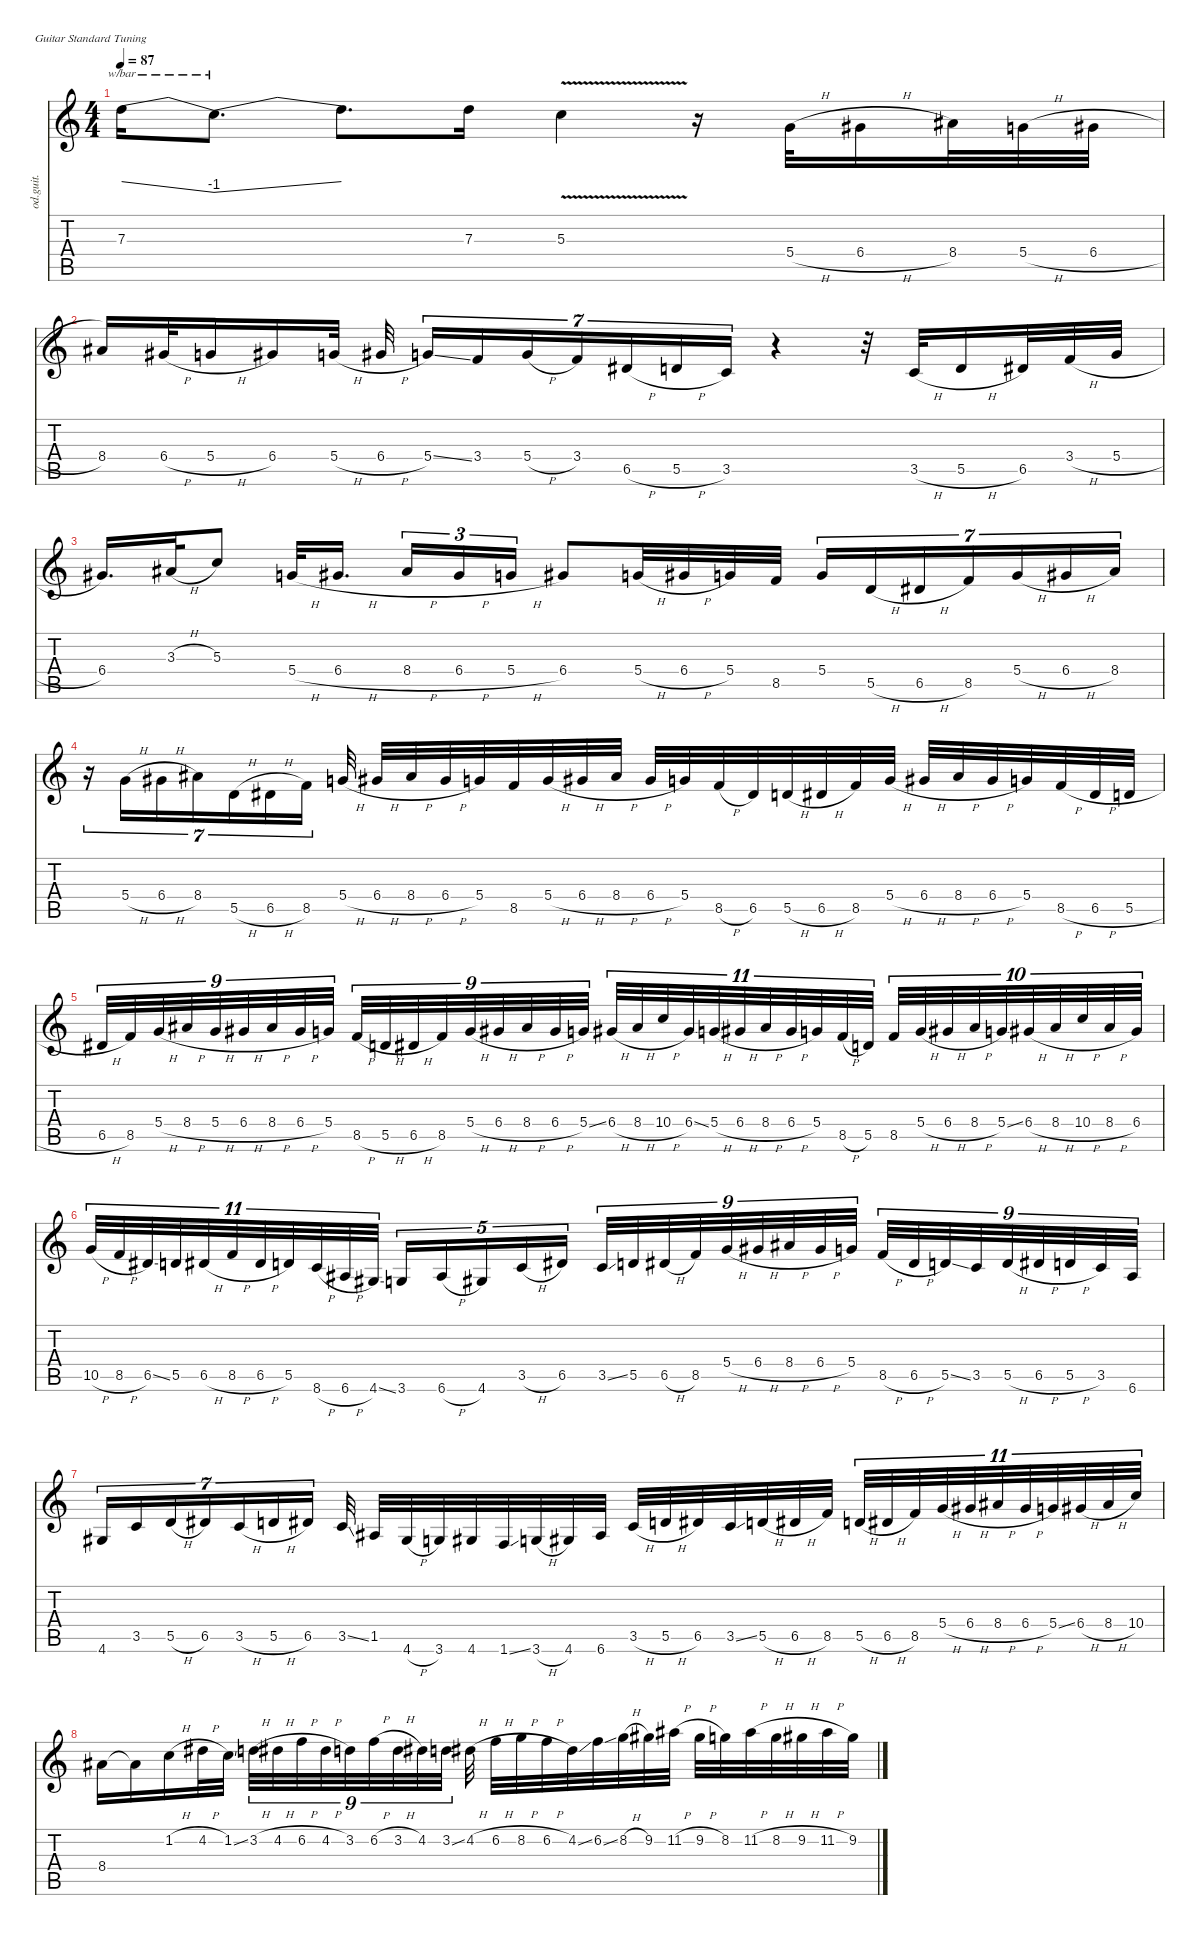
\defaultSystemsLayout 4
\hideDynamics
\bracketExtendMode nobrackets
\otherSystemsTrackNameOrientation horizontal
\track ("Lead Guitar 3" "od.guit.") {instrument overdrivenguitar}
\staff {score tabs}
\tuning (E4 B3 G3 D3 A2 E2)
\ts (4 4)
\tempo 87
\clef g2
\ks c
7.3{t}.16{tbe (dive default 0 0 60 -4) dy f beam Down} 7.3{t}.8{d tbe (dive default 0 -4 60 0) beam Down} 7.3{t}.8{d beam Down} 7.3.16{beam Down} 5.3{v}.4{beam Down} r.16{beam Down} 5.4{h}.32{beam Up} 6.4{h acc #}.16{beam Up} 8.4{acc #}.32{beam Up} 5.4{h}.32{beam Up} 6.4{h acc #}.32{beam Up} |
8.4{acc #}.16{beam Up} 6.4{h acc #}.32{beam Up} 5.4{h}.16{beam Up} 6.4{acc #}.16{beam Up} 5.4{h}.32{beam Up} 6.4{h acc #}.32{beam Up} 5.4{ss}.16{tu (7 4) beam Up} 3.4.16{tu (7 4) beam Up} 5.4{h}.16{tu (7 4) beam Up} 3.4.16{tu (7 4) beam Up} 6.5{h acc #}.16{tu (7 4) beam Up} 5.5{h}.16{tu (7 4) beam Up} 3.5.16{tu (7 4) beam Up} r.4{beam Up} r.32{beam Up} 3.5{h}.32{beam Up} 5.5{h}.16{beam Up} 6.5{acc #}.32{beam Up} 3.4{h}.32{beam Up} 5.4{h}.32{beam Up} |
6.4{acc #}.16{d beam Up} 3.3{h acc #}.32{beam Up} 5.3.8{beam Up} 5.4{h}.32{beam Up} 6.4{h acc #}.16{d beam Up} 8.4{h acc #}.16{tu (3 2) beam Up} 6.4{h acc #}.16{tu (3 2) beam Up} 5.4{h}.16{tu (3 2) beam Up} 6.4{acc #}.8{beam Up} 5.4{h}.32{beam Up} 6.4{h acc #}.32{beam Up} 5.4.32{beam Up} 8.5.32{beam Up} 5.4.16{tu (7 4) beam Up} 5.5{h}.16{tu (7 4) beam Up} 6.5{h acc #}.16{tu (7 4) beam Up} 8.5.16{tu (7 4) beam Up} 5.4{h}.16{tu (7 4) beam Up} 6.4{h acc #}.16{tu (7 4) beam Up} 8.4{acc #}.16{tu (7 4) beam Up} |
r.16{tu (7 4) beam Down} 5.4{h}.16{tu (7 4) beam Up} 6.4{h acc #}.16{tu (7 4) beam Up} 8.4{acc #}.16{tu (7 4) beam Up} 5.5{h}.16{tu (7 4) beam Up} 6.5{h acc #}.16{tu (7 4) beam Up} 8.5.16{tu (7 4) beam Up} 5.4{h}.32{beam Up} 6.4{h acc #}.32{beam Up} 8.4{h acc #}.32{beam Up} 6.4{h acc #}.32{beam Up} 5.4.32{beam Up} 8.5.32{beam Up} 5.4{h}.32{beam Up} 6.4{h acc #}.32{beam Up} 8.4{h acc #}.32{beam Up} 6.4{h acc #}.32{beam Up} 5.4.32{beam Up} 8.5{h}.32{beam Up} 6.5{acc #}.32{beam Up} 5.5{h}.32{beam Up} 6.5{h acc #}.32{beam Up} 8.5.32{beam Up} 5.4{h}.32{beam Up} 6.4{h acc #}.32{beam Up} 8.4{h acc #}.32{beam Up} 6.4{h acc #}.32{beam Up} 5.4.32{beam Up} 8.5{h}.32{beam Up} 6.5{h acc #}.32{beam Up} 5.5{h}.32{beam Up} |
6.5{h acc #}.32{tu (9 8) beam Up} 8.5.32{tu (9 8) beam Up} 5.4{h}.32{tu (9 8) beam Up} 8.4{h acc #}.32{tu (9 8) beam Up} 5.4{h}.32{tu (9 8) beam Up} 6.4{h acc #}.32{tu (9 8) beam Up} 8.4{h acc #}.32{tu (9 8) beam Up} 6.4{h acc #}.32{tu (9 8) beam Up} 5.4.32{tu (9 8) beam Up} 8.5{h}.32{tu (9 8) beam Up} 5.5{h}.32{tu (9 8) beam Up} 6.5{h acc #}.32{tu (9 8) beam Up} 8.5.32{tu (9 8) beam Up} 5.4{h}.32{tu (9 8) beam Up} 6.4{h acc #}.32{tu (9 8) beam Up} 8.4{h acc #}.32{tu (9 8) beam Up} 6.4{h acc #}.32{tu (9 8) beam Up} 5.4{ss}.32{tu (9 8) beam Up} 6.4{h acc #}.32{tu (11 8) beam Up} 8.4{h acc #}.32{tu (11 8) beam Up} 10.4{h}.32{tu (11 8) beam Up} 6.4{ss acc #}.32{tu (11 8) beam Up} 5.4{h}.32{tu (11 8) beam Up} 6.4{h acc #}.32{tu (11 8) beam Up} 8.4{h acc #}.32{tu (11 8) beam Up} 6.4{h acc #}.32{tu (11 8) beam Up} 5.4.32{tu (11 8) beam Up} 8.5{h}.32{tu (11 8) beam Up} 5.5.32{tu (11 8) beam Up} 8.5.32{tu (10 8) beam Up} 5.4{h}.32{tu (10 8) beam Up} 6.4{h acc #}.32{tu (10 8) beam Up} 8.4{h acc #}.32{tu (10 8) beam Up} 5.4{ss}.32{tu (10 8) beam Up} 6.4{h acc #}.32{tu (10 8) beam Up} 8.4{h acc #}.32{tu (10 8) beam Up} 10.4{h}.32{tu (10 8) beam Up} 8.4{h acc #}.32{tu (10 8) beam Up} 6.4{acc #}.32{tu (10 8) beam Up} |
10.5{h}.32{tu (11 8) beam Up} 8.5{h}.32{tu (11 8) beam Up} 6.5{ss acc #}.32{tu (11 8) beam Up} 5.5.32{tu (11 8) beam Up} 6.5{h acc #}.32{tu (11 8) beam Up} 8.5{h}.32{tu (11 8) beam Up} 6.5{h acc #}.32{tu (11 8) beam Up} 5.5.32{tu (11 8) beam Up} 8.6{h}.32{tu (11 8) beam Up} 6.6{h acc #}.32{tu (11 8) beam Up} 4.6{ss acc #}.32{tu (11 8) beam Up} 3.6.16{tu (5 4) beam Up} 6.6{h acc #}.16{tu (5 4) beam Up} 4.6{acc #}.16{tu (5 4) beam Up} 3.5{h}.16{tu (5 4) beam Up} 6.5{acc #}.16{tu (5 4) beam Up} 3.5{ss}.32{tu (9 8) beam Up} 5.5.32{tu (9 8) beam Up} 6.5{h acc #}.32{tu (9 8) beam Up} 8.5.32{tu (9 8) beam Up} 5.4{h}.32{tu (9 8) beam Up} 6.4{h acc #}.32{tu (9 8) beam Up} 8.4{h acc #}.32{tu (9 8) beam Up} 6.4{h acc #}.32{tu (9 8) beam Up} 5.4.32{tu (9 8) beam Up} 8.5{h}.32{tu (9 8) beam Up} 6.5{h acc #}.32{tu (9 8) beam Up} 5.5{ss}.32{tu (9 8) beam Up} 3.5.32{tu (9 8) beam Up} 5.5{h}.32{tu (9 8) beam Up} 6.5{h acc #}.32{tu (9 8) beam Up} 5.5{h}.32{tu (9 8) beam Up} 3.5.32{tu (9 8) beam Up} 6.6{acc #}.32{tu (9 8) beam Up} |
4.6{acc #}.16{tu (7 4) beam Up} 3.5.16{tu (7 4) beam Up} 5.5{h}.16{tu (7 4) beam Up} 6.5{acc #}.16{tu (7 4) beam Up} 3.5{h}.16{tu (7 4) beam Up} 5.5{h}.16{tu (7 4) beam Up} 6.5{acc #}.16{tu (7 4) beam Up} 3.5{ss}.32{beam Up} 1.5{acc #}.32{beam Up} 4.6{h acc #}.32{beam Up} 3.6.32{beam Up} 4.6{acc #}.32{beam Up} 1.6{ss}.32{beam Up} 3.6{h}.32{beam Up} 4.6{acc #}.32{beam Up} 6.6{acc #}.32{beam Up} 3.5{h}.32{beam Up} 5.5{h}.32{beam Up} 6.5{acc #}.32{beam Up} 3.5{ss}.32{beam Up} 5.5{h}.32{beam Up} 6.5{h acc #}.32{beam Up} 8.5.32{beam Up} 5.5{h}.32{tu (11 8) beam Up} 6.5{h acc #}.32{tu (11 8) beam Up} 8.5.32{tu (11 8) beam Up} 5.4{h}.32{tu (11 8) beam Up} 6.4{h acc #}.32{tu (11 8) beam Up} 8.4{h acc #}.32{tu (11 8) beam Up} 6.4{h acc #}.32{tu (11 8) beam Up} 5.4{ss}.32{tu (11 8) beam Up} 6.4{h acc #}.32{tu (11 8) beam Up} 8.4{h acc #}.32{tu (11 8) beam Up} 10.4.32{tu (11 8) beam Up} |
8.4{acc #}.16{beam Down} 8.4{t acc #}.16{beam Down} 1.2{h}.16{beam Down} 4.2{h acc #}.32{beam Down} 1.2{ss}.32{beam Down} 3.2{h}.32{tu (9 8) beam Down} 4.2{h acc #}.32{tu (9 8) beam Down} 6.2{h}.32{tu (9 8) beam Down} 4.2{h acc #}.32{tu (9 8) beam Down} 3.2.32{tu (9 8) beam Down} 6.2{h}.32{tu (9 8) beam Down} 3.2{h}.32{tu (9 8) beam Down} 4.2{acc #}.32{tu (9 8) beam Down} 3.2{ss}.32{tu (9 8) beam Down} 4.2{h acc #}.32{beam Down} 6.2{h}.32{beam Down} 8.2{h}.32{beam Down} 6.2{h}.32{beam Down} 4.2{ss acc #}.32{beam Down} 6.2{ss}.32{beam Down} 8.2{h}.32{beam Down} 9.2{acc #}.32{beam Down} 11.2{h acc #}.32{beam Down} 9.2{h acc #}.32{beam Down} 8.2.32{beam Down} 11.2{h acc #}.32{beam Down} 8.2{h}.32{beam Down} 9.2{h acc #}.32{beam Down} 11.2{h acc #}.32{beam Down} 9.2{acc #}.32{beam Down}
